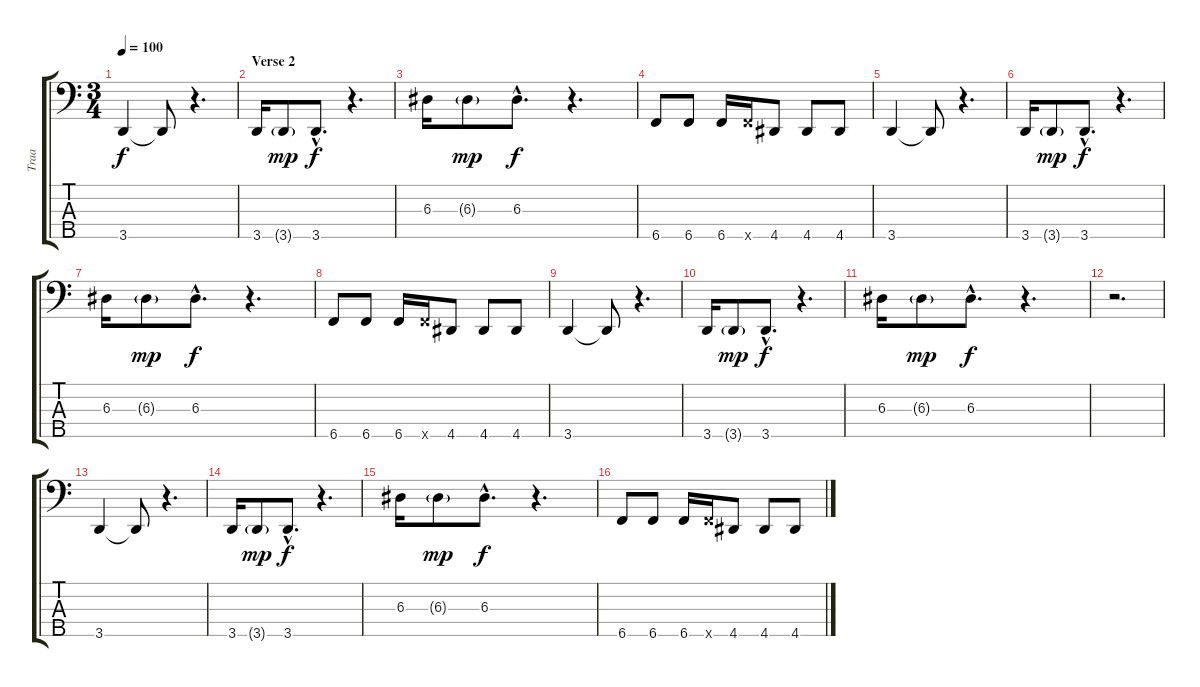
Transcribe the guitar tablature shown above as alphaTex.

\track ("Traa" "Traa") {instrument electricbassfinger}
\staff {score tabs}
\tuning (G2 D2 A1 D1 B0) {hide}
\ts (3 4)
\tempo 100
\clef f4
\ks c
3.5.4{dy f} 3.5{t}.8 r.4{d} |
\section ("" "Verse 2")
3.5.16 3.5{g}.8{dy mp} 3.5{hac}.8{d dy f} r.4{d} |
6.3.16 6.3{g}.8{dy mp} 6.3{hac}.8{d dy f} r.4{d} |
6.5.8 6.5.8 6.5.16 6.5{x}.16 4.5.8 4.5.8 4.5.8 |
3.5.4 3.5{t}.8 r.4{d} |
3.5.16 3.5{g}.8{dy mp} 3.5{hac}.8{d dy f} r.4{d} |
6.3.16 6.3{g}.8{dy mp} 6.3{hac}.8{d dy f} r.4{d} |
6.5.8 6.5.8 6.5.16 6.5{x}.16 4.5.8 4.5.8 4.5.8 |
3.5.4 3.5{t}.8 r.4{d} |
3.5.16 3.5{g}.8{dy mp} 3.5{hac}.8{d dy f} r.4{d} |
6.3.16 6.3{g}.8{dy mp} 6.3{hac}.8{d dy f} r.4{d} |
r.2{d} |
3.5.4 3.5{t}.8 r.4{d} |
3.5.16 3.5{g}.8{dy mp} 3.5{hac}.8{d dy f} r.4{d} |
6.3.16 6.3{g}.8{dy mp} 6.3{hac}.8{d dy f} r.4{d} |
6.5.8 6.5.8 6.5.16 6.5{x}.16 4.5.8 4.5.8 4.5.8
